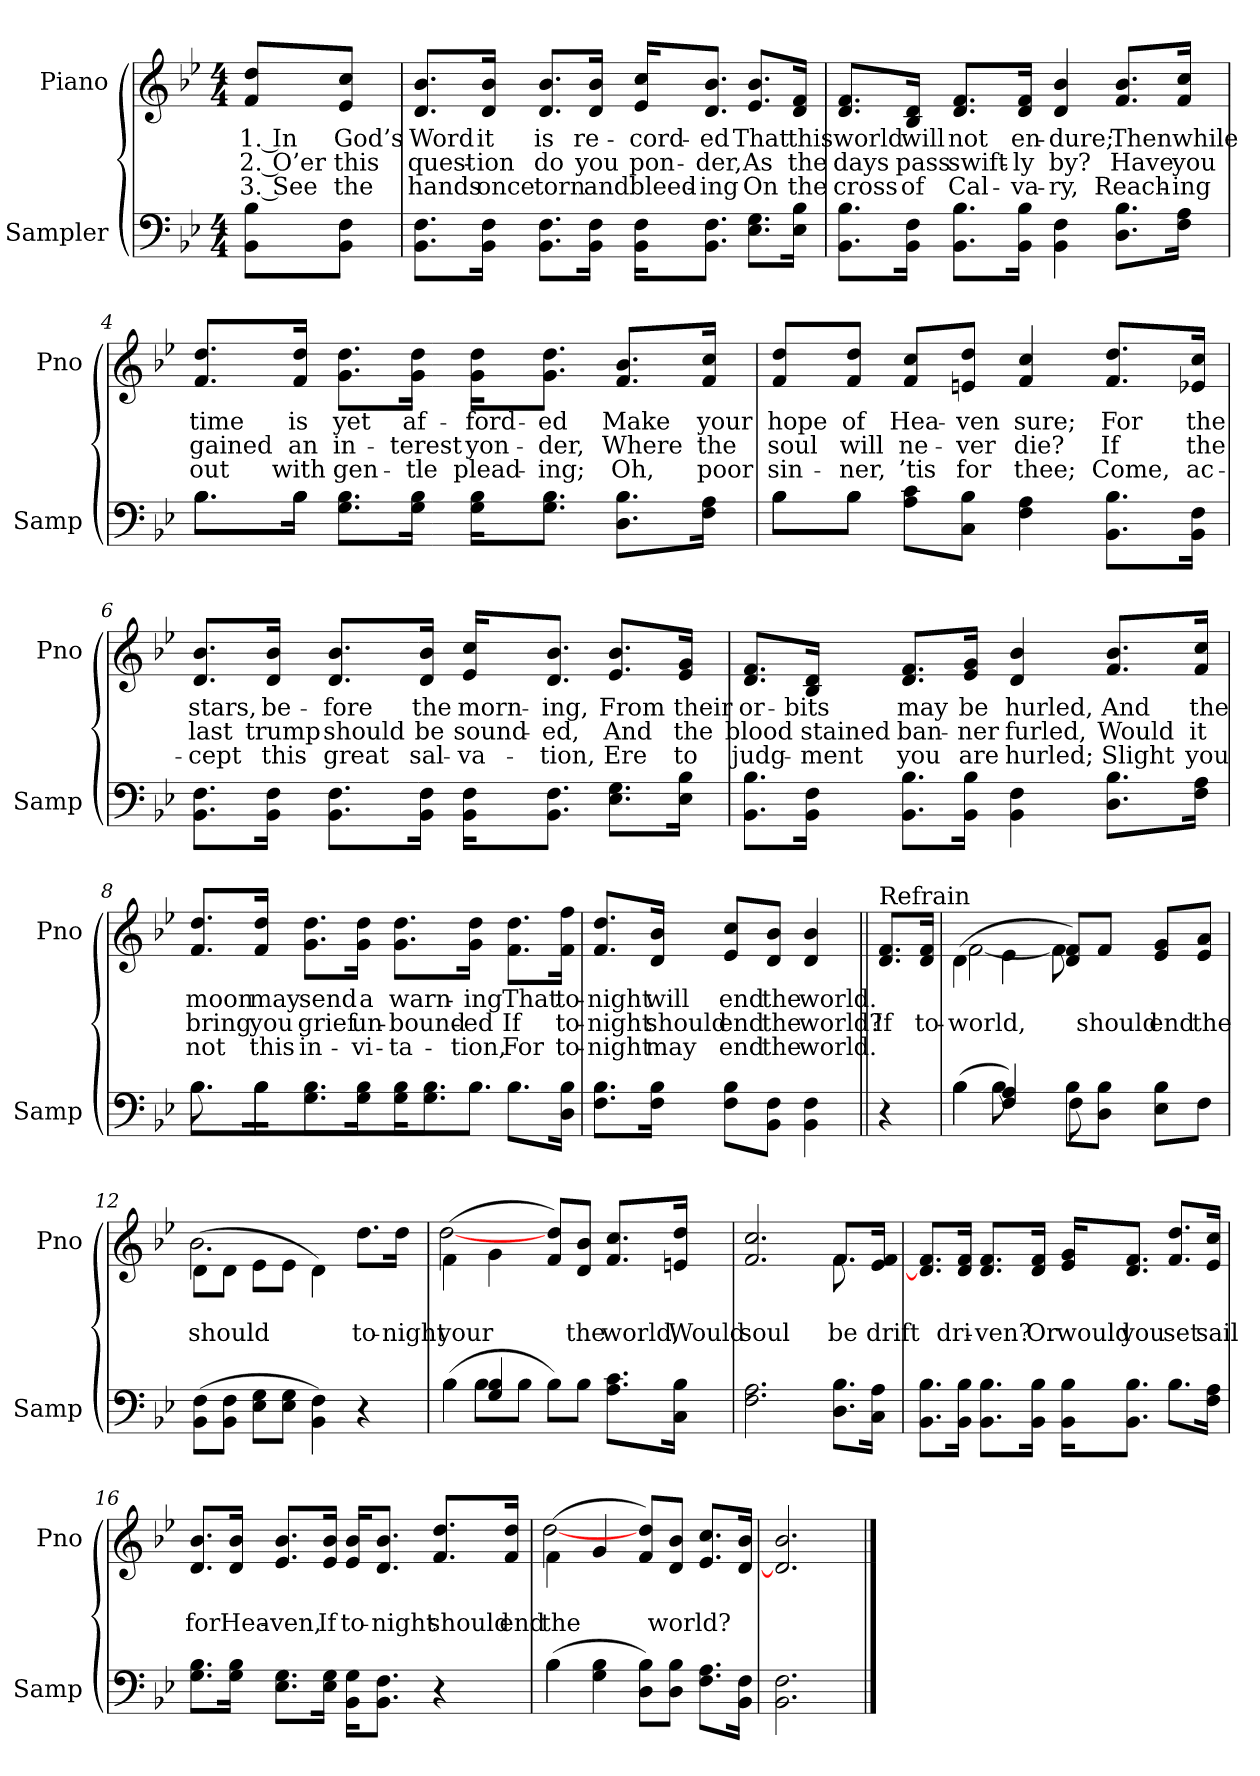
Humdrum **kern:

**kern	**kern	**text	**text	**text
*part2	*part1	*part1	*part1	*part1
*staff2	*staff1	*staff1	*staff1	*staff1
*I"Sampler	*I"Piano	*	*	*
*I'Samp	*I'Pno	*	*	*
*clefF4	*clefG2	*	*	*
*k[b-e-]	*k[b-e-]	*	*	*
*B-:	*B-:	*	*	*
*M4/4	*M4/4	*	*	*
=1	=1	=1	=1	=1
8BB-\ 8B-\L	8f/ 8dd/L	1. In	2. O’er	3. See
8BB-\ 8F\J	8e-/ 8cc/J	God’s	this	the
=2	=2	=2	=2	=2
8.BB-\ 8.F\L	8.d/ 8.b-/L	Word	quest-	hands
16BB-\ 16F\Jk	16d/ 16b-/Jk	it	-ion	once
8.BB-\ 8.F\L	8.d/ 8.b-/L	is	do	torn
16BB-\ 16F\Jk	16d/ 16b-/Jk	re-	you	and
16BB-\ 16F\KL	16e-/ 16cc/KL	-cord-	pon-	bleed-
8.BB-\ 8.F\J	8.d/ 8.b-/J	-ed	-der,	-ing
8.E-\ 8.G\L	8.e-/ 8.b-/L	That	As	On
16E-\ 16B-\Jk	16d/ 16f/Jk	this	the	the
=3	=3	=3	=3	=3
8.BB-\ 8.B-\L	8.d/ 8.f/L	world	days	cross
16BB-\ 16F\Jk	16B-/ 16d/Jk	will	pass	of
8.BB-\ 8.B-\L	8.d/ 8.f/L	not	swift-	Cal-
16BB-\ 16B-\Jk	16d/ 16f/Jk	en-	-ly	-va-
4BB- 4F	4d 4b-	-dure;	by?	-ry,
8.D\ 8.B-\L	8.f/ 8.b-/L	Then	Have	Reach-
16F\ 16A\Jk	16f/ 16cc/Jk	while	you	-ing
=4	=4	=4	=4	=4
*^	*	*	*	*
8.B-\L	8.B-\L	8.f/ 8.dd/L	time	gained	out
16B-\Jk	16B-\Jk	16f/ 16dd/Jk	is	an	with
8.G\ 8.B-\L	2.ryy	8.g\ 8.dd\L	yet	in-	gen-
16G\ 16B-\Jk	.	16g\ 16dd\Jk	af-	-terest	-tle
16G\ 16B-\KL	.	16g\ 16dd\KL	-ford-	yon-	plead-
8.G\ 8.B-\J	.	8.g\ 8.dd\J	-ed	-der,	-ing;
8.D\ 8.B-\L	.	8.f/ 8.b-/L	Make	Where	Oh,
16F\ 16A\Jk	.	16f/ 16cc/Jk	your	the	poor
=5	=5	=5	=5	=5	=5
8B-\L	8B-\L	8f/ 8dd/L	hope	soul	sin-
8B-\J	8B-\J	8f/ 8dd/J	of	will	-ner,
8A\ 8c\L	2.ryy	8f/ 8cc/L	Hea-	ne-	’tis
8C\ 8B-\J	.	8en/ 8dd/J	-ven	-ver	for
4F 4A	.	4f 4cc	sure;	die?	thee;
8.BB-\ 8.B-\L	.	8.f/ 8.dd/L	For	If	Come,
16BB-\ 16F\Jk	.	16e-X/ 16cc/Jk	the	the	ac-
*v	*v	*	*	*	*
=6	=6	=6	=6	=6
8.BB-\ 8.F\L	8.d/ 8.b-/L	stars,	last	-cept
16BB-\ 16F\Jk	16d/ 16b-/Jk	be-	trump	this
8.BB-\ 8.F\L	8.d/ 8.b-/L	-fore	should	great
16BB-\ 16F\Jk	16d/ 16b-/Jk	the	be	sal-
16BB-\ 16F\KL	16e-/ 16cc/KL	morn-	sound-	-va-
8.BB-\ 8.F\J	8.d/ 8.b-/J	-ing,	-ed,	-tion,
8.E-\ 8.G\L	8.e-/ 8.b-/L	From	And	Ere
16E-\ 16B-\Jk	16e-/ 16g/Jk	their	the	to
=7	=7	=7	=7	=7
8.BB-\ 8.B-\L	8.d/ 8.f/L	or-	blood	judg-
16BB-\ 16F\Jk	16B-/ 16d/Jk	-bits	stained	-ment
8.BB-\ 8.B-\L	8.d/ 8.f/L	may	ban-	you
16BB-\ 16B-\Jk	16e-/ 16g/Jk	be	-ner	are
4BB- 4F	4d 4b-	hurled,	furled,	hurled;
8.D\ 8.B-\L	8.f/ 8.b-/L	And	Would	Slight
16F\ 16A\Jk	16f/ 16cc/Jk	the	it	you
=8	=8	=8	=8	=8
*^	*	*	*	*
8.B-\L	8.B-	8.f/ 8.dd/L	moon	bring	not
16B-\Jk	16B-\KL	16f/ 16dd/Jk	may	you	this
8.G\ 8.B-\L	4..ryy	8.g\ 8.dd\L	send	grief	in-
16G\ 16B-\Jk	.	16g\ 16dd\Jk	a	un-	-vi-
16G\ 16B-\KL	.	8.g\ 8.dd\L	warn-	-bound-	-ta-
8.G\ 8.B-\J	.	.	.	.	.
.	8.B-\J	16g\ 16dd\Jk	-ing	-ed	-tion,
8.B-\L	.	8.f\ 8.dd\L	That	If	For
.	8ryy	.	.	.	.
16D\ 16B-\Jk	.	16f\ 16ff\Jk	to-	to-	to-
*v	*v	*	*	*	*
=9	=9	=9	=9	=9
8.F\ 8.B-\L	8.f/ 8.dd/L	-night	-night	-night
16F\ 16B-\Jk	16d/ 16b-/Jk	will	should	may
8F\ 8B-\L	8e-/ 8cc/L	end	end	end
8BB-\ 8F\J	8d/ 8b-/J	the	the	the
4BB- 4F	4d 4b-	world.	world?	world.
=10||	=10||	=10||	=10||	=10||
!	!LO:TX:t=Refrain	!	!	!
4r	8.d/ 8.f/L	.	If	.
.	16d/ 16f/Jk	.	to-	.
=11	=11	=11	=11	=11
*^	*^	*	*	*
(4B-\	4B-	(4d\	[2f	.	world,	.
4F 4A)	8B-	4e-\	.	.	.	.
.	8ryy	.	.	.	.	.
8B-\L	8F	8d/ 8f/L)	8f]	.	.	.
8D\ 8B-\J	4.ryy	8f/J	4.ryy	.	should	.
8E-\ 8B-\L	.	8e-/ 8g/L	.	.	end	.
8F\J	.	8e-/ 8a/J	.	.	the	.
*v	*v	*	*	*	*	*
=12	=12	=12	=12	=12	=12
(8BB-\ 8F\L	(8d\L	2.b-	.	should	.
8BB-\ 8F\J	8d\J	.	.	.	.
8E-\ 8G\L	8e-\L	.	.	.	.
8E-\ 8G\J	8e-\J	.	.	.	.
4BB- 4F)	4d\)	.	.	.	.
4r	8.dd\L	4ryy	.	to-	.
.	16dd\Jk	.	.	-night	.
=13	=13	=13	=13	=13	=13
*^	*	*	*	*	*
(4B-\	4B-	(4f\	[2dd	.	your	.
4G 4B-	8B-\L	4g\	.	.	.	.
.	8B-\J	.	.	.	.	.
8B-\L)	2ryy	8f/ 8dd/L)	2ryy	.	.	.
8B-\J	.	8d/ 8b-/J	.	.	the	.
8.A\ 8.c\L	.	8.f/ 8.cc/L	.	.	world,	.
16C\ 16B-\Jk	.	16en/ 16dd/Jk	.	.	Would	.
*v	*v	*	*	*	*	*
=14	=14	=14	=14	=14	=14
2.F 2.A	2.f 2.cc	2.ryy	.	soul	.
8.D\ 8.B-\L	8.f/L	8.f	.	be	.
16C\ 16A\Jk	16e-/ 16f/Jk	16ryy	.	-drift	.
*	*v	*v	*	*	*
=15	=15	=15	=15	=15
8.BB-\ 8.B-\L	8.d]/ 8.f/L	.	.	.
16BB-\ 16B-\Jk	16d/ 16f/Jk	.	dri-	.
8.BB-\ 8.B-\L	8.d/ 8.f/L	.	-ven?	.
16BB-\ 16B-\Jk	16d/ 16f/Jk	.	Or	.
16BB-\ 16B-\KL	16e-/ 16g/KL	.	would	.
8.BB-\ 8.B-\J	8.d/ 8.f/J	.	you	.
8.B-\L	8.f/ 8.dd/L	.	set	.
16F\ 16A\Jk	16e-/ 16cc/Jk	.	sail	.
=16	=16	=16	=16	=16
8.G\ 8.B-\L	8.d/ 8.b-/L	.	for	.
16G\ 16B-\Jk	16d/ 16b-/Jk	.	Hea-	.
8.E-\ 8.G\L	8.e-/ 8.b-/L	.	-ven,	.
16E-\ 16G\Jk	16e-/ 16b-/Jk	.	If	.
16BB-\ 16G\KL	16e-/ 16b-/KL	.	to-	.
8.BB-\ 8.F\J	8.d/ 8.b-/J	.	-night	.
4r	8.f/ 8.dd/L	.	should	.
.	16f/ 16dd/Jk	.	end	.
=17	=17	=17	=17	=17
*^	*^	*	*	*
(4B-\	4B-	(4f\	[2dd	.	the	.
4G 4B-	2.ryy	4g	.	.	.	.
8D\ 8B-\L)	.	8f/ 8dd/L)	2ryy	.	.	.
8D\ 8B-\J	.	8d/ 8b-/J	.	.	world?	.
8.F\ 8.A\L	.	8.e-/ 8.cc/L	.	.	.	.
16BB-\ 16F\Jk	.	16d/ 16b-/Jk	.	.	.	.
*v	*v	*	*	*	*	*
*	*v	*v	*	*	*
=18	=18	=18	=18	=18
2.BB- 2.F	2.d] 2.b-	.	.	.
==	==	==	==	==
*-	*-	*-	*-	*-
